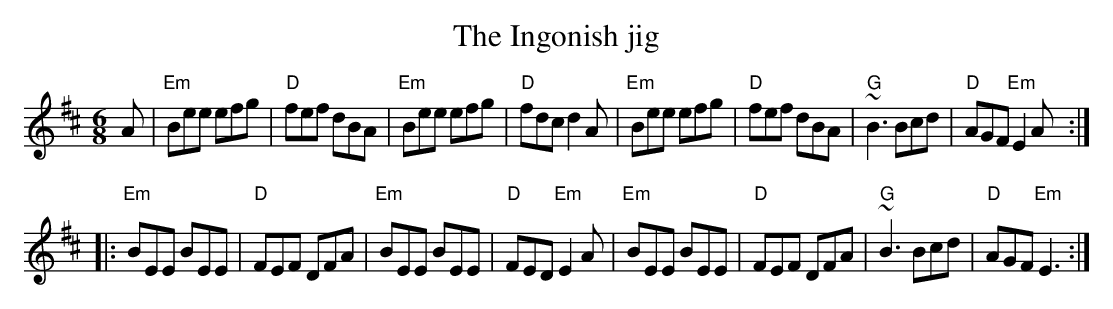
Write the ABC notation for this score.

X:1
T:The Ingonish jig
M:6/8
L:1/8
K:D
A|\
"Em"Bee efg|"D"fef dBA|"Em"Bee efg|"D"fdc d2A|\
"Em"Bee efg|"D"fef dBA|"G"~B3 Bcd|"D"AGF "Em"E2A:|
|:"Em"BEE BEE|"D"FEF DFA|"Em"BEE BEE|"D"FED "Em"E2A|\
"Em"BEE BEE|"D"FEF DFA|"G"~B3 Bcd|"D"AGF "Em"E3:|
